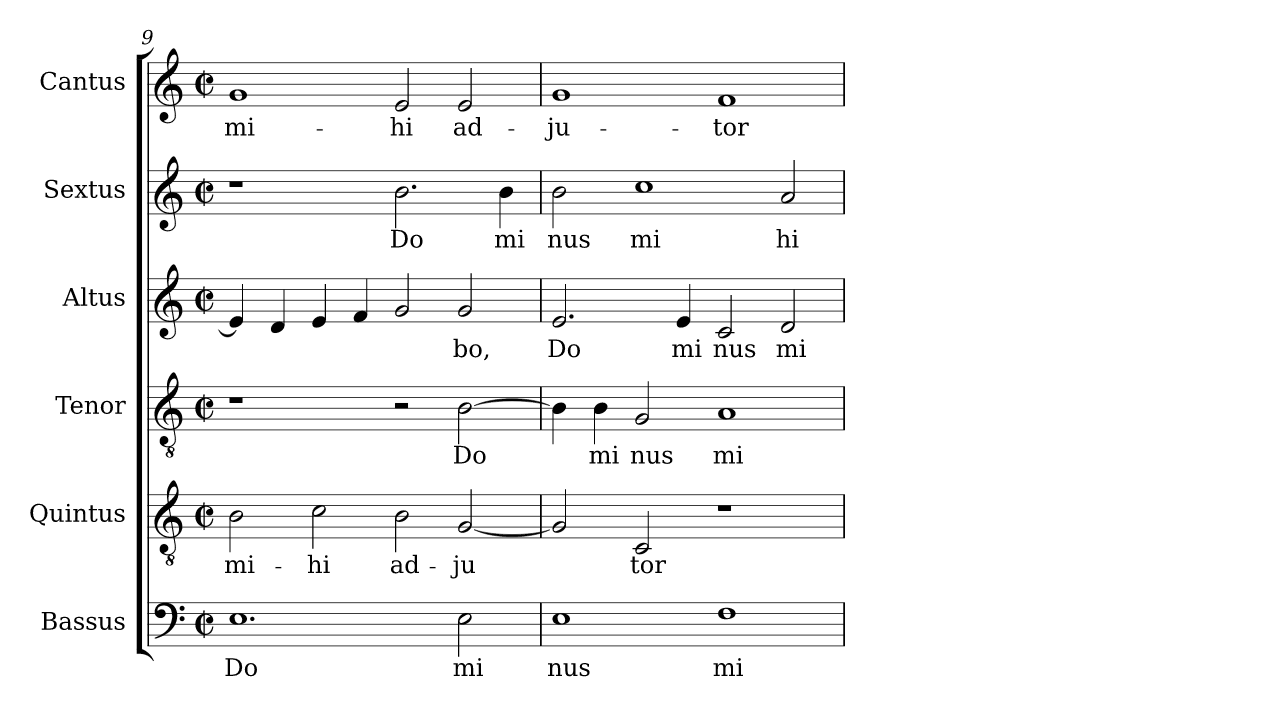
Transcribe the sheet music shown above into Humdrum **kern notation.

**kern	**text	**kern	**text	**kern	**text	**kern	**text	**kern	**text	**kern	**text
*part6	*part6	*part5	*part5	*part4	*part4	*part3	*part3	*part2	*part2	*part1	*part1
*staff6	*staff6	*staff5	*staff5	*staff4	*staff4	*staff3	*staff3	*staff2	*staff2	*staff1	*staff1
*I"Bassus	*	*I"Quintus	*	*I"Tenor	*	*I"Altus	*	*I"Sextus	*	*I"Cantus	*
*clefF4	*	*clefGv2	*	*clefGv2	*	*clefG2	*	*clefG2	*	*clefG2	*
*k[]	*	*k[]	*	*k[]	*	*k[]	*	*k[]	*	*k[]	*
*C:	*	*C:	*	*C:	*	*C:	*	*C:	*	*C:	*
*M2/2	*	*M2/2	*	*M2/2	*	*M2/2	*	*M2/2	*	*M2/2	*
*met(c|)	*	*met(c|)	*	*met(c|)	*	*met(c|)	*	*met(c|)	*	*met(c|)	*
=9	=9	=9	=9	=9	=9	=9	=9	=9	=9	=9	=9
!	!LO:LY:b:cj	!	!LO:LY:b:cj	!	!	!	!LO:LY:b:cj	!	!	!	!LO:LY:b:cj
1.E	Do	2B\	mi-	1r	.	4e/]	.	1r	.	1g	mi-
!	!	!	!	!	!	!	!LO:LY:b:cj	!	!	!	!
.	.	.	.	.	.	4d/	.	.	.	.	.
!	!	!	!LO:LY:b:cj	!	!	!	!LO:LY:b:cj	!	!	!	!
.	.	2c\	-hi	.	.	4e/	.	.	.	.	.
!	!	!	!	!	!	!	!LO:LY:b:cj	!	!	!	!
.	.	.	.	.	.	4f/	.	.	.	.	.
!	!	!	!LO:LY:b:cj	!	!	!	!LO:LY:b:cj	!	!LO:LY:b:cj	!	!LO:LY:b:cj
.	.	2B\	ad-	2r	.	2g/	.	2.b\	Do	2e/	-hi
!	!LO:LY:b:cj	!	!LO:LY:b:cj	!	!LO:LY:b:cj	!	!LO:LY:b:cj	!	!	!	!LO:LY:b:cj
2E\	mi	[<2G/	-ju-	[>2B\	Do	2g/	bo,	.	.	2e/	ad-
!	!	!	!	!	!	!	!	!	!LO:LY:b:cj	!	!
.	.	.	.	.	.	.	.	4b\	mi	.	.
=10	=10	=10	=10	=10	=10	=10	=10	=10	=10	=10	=10
!	!LO:LY:b:cj	!	!LO:LY:b:cj	!	!LO:LY:b:cj	!	!LO:LY:b:cj	!	!LO:LY:b:cj	!	!LO:LY:b:cj
1E	nus	2G/]	--	4B\]	.	2.e/	Do	2b\	nus	1g	-ju-
!	!	!	!	!	!LO:LY:b:cj	!	!	!	!	!	!
.	.	.	.	4B\	mi	.	.	.	.	.	.
!	!	!	!LO:LY:b:cj	!	!LO:LY:b:cj	!	!	!	!LO:LY:b:cj	!	!
.	.	2C/	-tor	2G/	nus	.	.	1cc	mi	.	.
!	!	!	!	!	!	!	!LO:LY:b:cj	!	!	!	!
.	.	.	.	.	.	4e/	mi	.	.	.	.
!	!LO:LY:b:cj	!	!	!	!LO:LY:b:cj	!	!LO:LY:b:cj	!	!	!	!LO:LY:b:cj
1F	mi	1r	.	1A	mi	2c/	nus	.	.	1f	-tor
!	!	!	!	!	!	!	!LO:LY:b:cj	!	!LO:LY:b:cj	!	!
.	.	.	.	.	.	2d/	mi	2a/	hi	.	.
=	=	=	=	=	=	=	=	=	=	=	=
*-	*-	*-	*-	*-	*-	*-	*-	*-	*-	*-	*-
